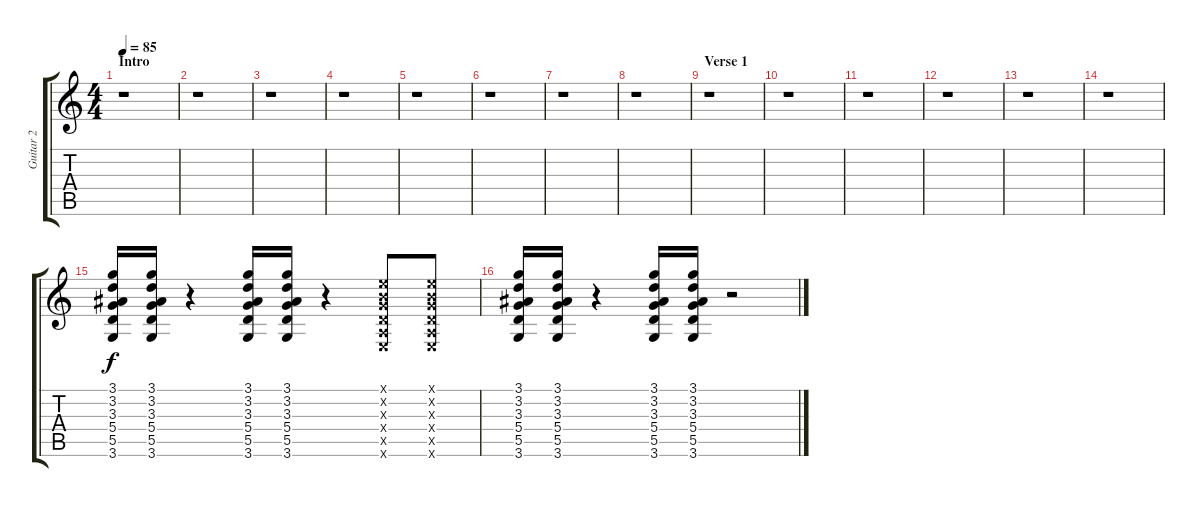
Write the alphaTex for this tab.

\track ("Guitar 2" "Guitar 2") {instrument acousticguitarsteel}
\staff {score tabs}
\tuning (E4 B3 G3 D3 A2 E2) {hide}
\ts (4 4)
\section ("" "Intro")
\tempo 85
\clef g2
\ks c
r.1{dy f instrument acousticguitarsteel} |
r.1 |
r.1 |
r.1 |
r.1 |
r.1 |
r.1 |
r.1 |
\section ("" "Verse 1")
r.1 |
r.1 |
r.1 |
r.1 |
r.1 |
r.1 |
(3.1 3.2 3.3 5.4 5.5 3.6).16 (3.1 3.2 3.3 5.4 5.5 3.6).16 r.4 (3.1 3.2 3.3 5.4 5.5 3.6).16 (3.1 3.2 3.3 5.4 5.5 3.6).16 r.4 (0.1{x} 0.2{x} 0.3{x} 0.4{x} 0.5{x} 0.6{x}).8 (0.1{x} 0.2{x} 0.3{x} 0.4{x} 0.5{x} 0.6{x}).8 |
(3.1 3.2 3.3 5.4 5.5 3.6).16 (3.1 3.2 3.3 5.4 5.5 3.6).16 r.4 (3.1 3.2 3.3 5.4 5.5 3.6).16 (3.1 3.2 3.3 5.4 5.5 3.6).16 r.2
